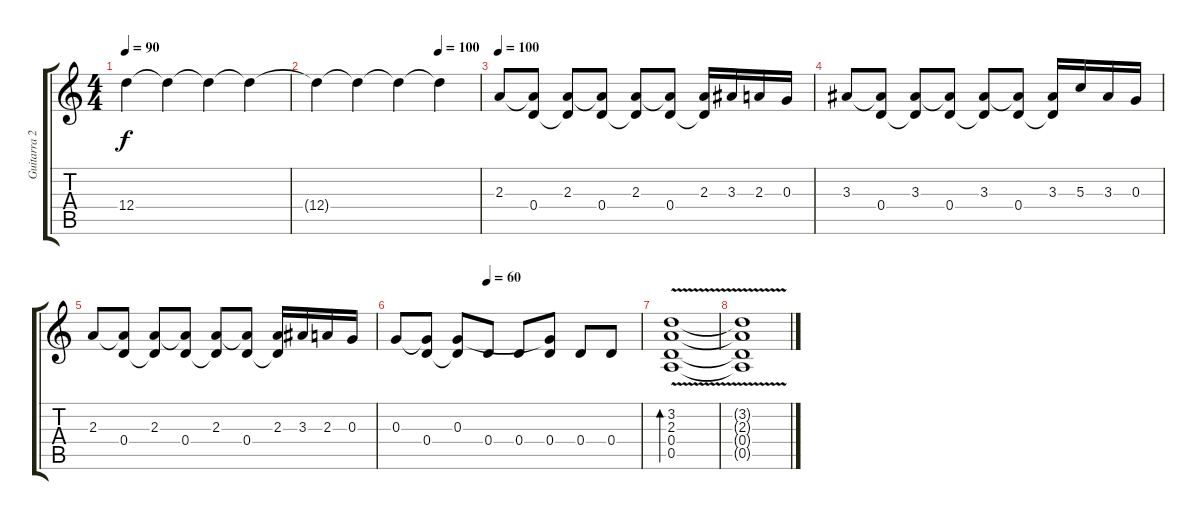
\track ("Guitarra 2" "Guitarra 2") {instrument distortionguitar}
\staff {score tabs}
\tuning (E4 B3 G3 D3 A2 E2) {hide}
\ts (4 4)
\tempo 90
\clef g2
\ks c
12.4{t}.4{dy f} 12.4{t}.4 12.4{t}.4 12.4{t}.4 |
\tempo (100 0.75)
12.4{t}.4 12.4{t}.4 12.4{t}.4 12.4{t}.4 |
\tempo 100
2.3.8{instrument acousticguitarsteel} (2.3{t} 0.4).8 (2.3 0.4{t}).8 (2.3{t} 0.4).8 (2.3 0.4{t}).8 (2.3{t} 0.4).8 (2.3 0.4{t}).16 3.3.16 2.3.16 0.3.16 |
3.3.8 (3.3{t} 0.4).8 (3.3 0.4{t}).8 (3.3{t} 0.4).8 (3.3 0.4{t}).8 (3.3{t} 0.4).8 (3.3 0.4{t}).16 5.3.16 3.3.16 0.3.16 |
2.3.8 (2.3{t} 0.4).8 (2.3 0.4{t}).8 (2.3{t} 0.4).8 (2.3 0.4{t}).8 (2.3{t} 0.4).8 (2.3 0.4{t}).16 3.3.16 2.3.16 0.3.16 |
\tempo (60 0.375)
0.3.8 (0.3{t} 0.4).8 (0.3 0.4{t}).8 0.4.8 0.4.8 (0.3{t} 0.4).8 0.4.8 0.4.8 |
(3.2 2.3 0.4 0.5{v}).1{bd 480} |
(3.2{t} 2.3{t} 0.4{t} 0.5{t}).1
